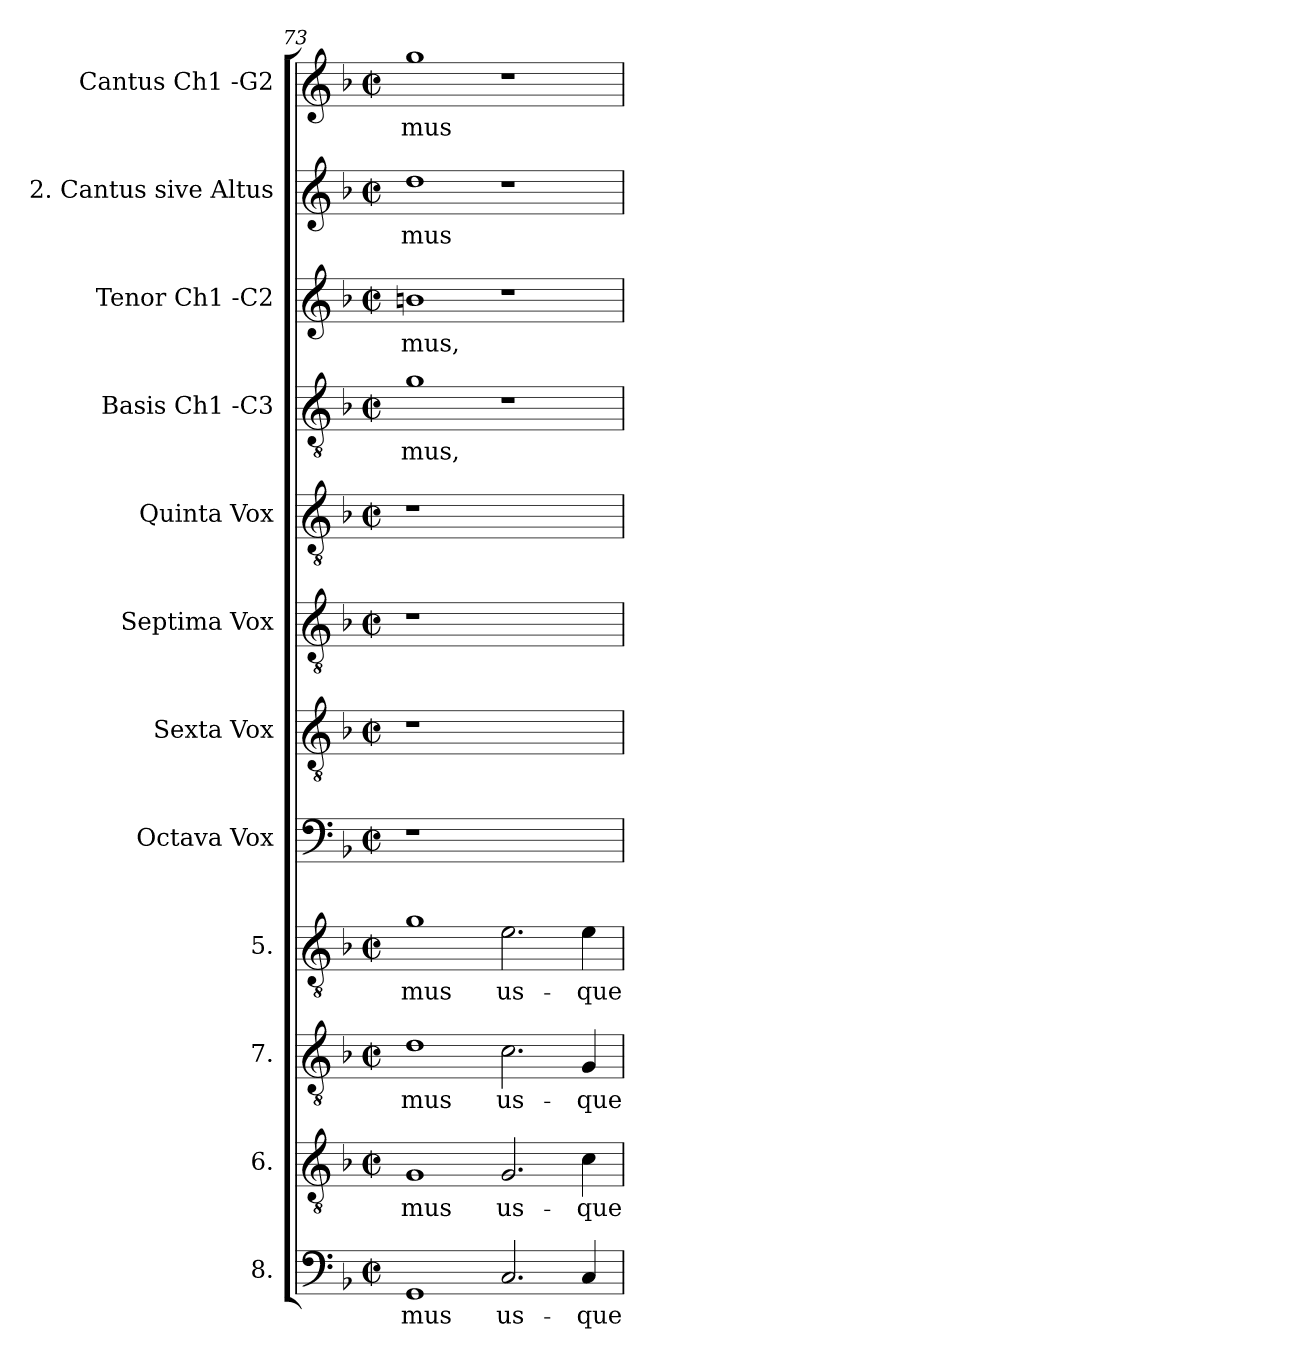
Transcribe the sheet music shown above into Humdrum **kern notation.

**kern	**text	**kern	**text	**kern	**text	**kern	**text	**kern	**kern	**kern	**kern	**kern	**text	**kern	**text	**kern	**text	**kern	**text
*part12	*part12	*part11	*part11	*part10	*part10	*part9	*part9	*part8	*part7	*part6	*part5	*part4	*part4	*part3	*part3	*part2	*part2	*part1	*part1
*staff12	*staff12	*staff11	*staff11	*staff10	*staff10	*staff9	*staff9	*staff8	*staff7	*staff6	*staff5	*staff4	*staff4	*staff3	*staff3	*staff2	*staff2	*staff1	*staff1
*I"8.	*	*I"6.	*	*I"7.	*	*I"5.	*	*I"Octava  Vox	*I"Sexta  Vox	*I"Septima  Vox	*I"Quinta  Vox	*I"Basis  Ch1 -C3	*	*I"Tenor  Ch1 -C2	*	*I"2. Cantus sive  Altus	*	*I"Cantus  Ch1 -G2	*
*	*	*	*	*	*	*	*	*	*	*	*	*I'B	*	*I'T	*	*I'A	*	*I'C	*
*clefF4	*	*clefGv2	*	*clefGv2	*	*clefGv2	*	*clefF4	*clefGv2	*clefGv2	*clefGv2	*clefGv2	*	*clefG2	*	*clefG2	*	*clefG2	*
*k[b-]	*	*k[b-]	*	*k[b-]	*	*k[b-]	*	*k[b-]	*k[b-]	*k[b-]	*k[b-]	*k[b-]	*	*k[b-]	*	*k[b-]	*	*k[b-]	*
*F:	*	*F:	*	*F:	*	*F:	*	*F:	*F:	*F:	*F:	*F:	*	*F:	*	*F:	*	*F:	*
*M2/2	*	*M2/2	*	*M2/2	*	*M2/2	*	*M2/2	*M2/2	*M2/2	*M2/2	*M2/2	*	*M2/2	*	*M2/2	*	*M2/2	*
*met(c|)	*	*met(c|)	*	*met(c|)	*	*met(c|)	*	*met(c|)	*met(c|)	*met(c|)	*met(c|)	*met(c|)	*	*met(c|)	*	*met(c|)	*	*met(c|)	*
=73	=73	=73	=73	=73	=73	=73	=73	=73	=73	=73	=73	=73	=73	=73	=73	=73	=73	=73	=73
!	!LO:LY:b:cj	!	!LO:LY:b:cj	!	!LO:LY:b:cj	!	!LO:LY:b:cj	!	!	!	!	!	!LO:LY:b:cj	!	!LO:LY:b:cj	!	!LO:LY:b:cj	!	!LO:LY:b:cj
1GG	-mus	1G	-mus	1d	-mus	1g	-mus	1r	1r	1r	1r	1g	-mus,	1bn	-mus,	1dd	-mus	1gg	-mus
!	!LO:LY:b:cj	!	!LO:LY:b:cj	!	!LO:LY:b:cj	!	!LO:LY:b:cj	!	!	!	!	!	!	!	!	!	!	!	!
2.C/	us-	2.G/	us-	2.c\	us-	2.e\	us-	1ryy	1ryy	1ryy	1ryy	1r	.	1r	.	1r	.	1r	.
!	!LO:LY:b:cj	!	!LO:LY:b:cj	!	!LO:LY:b:cj	!	!LO:LY:b:cj	!	!	!	!	!	!	!	!	!	!	!	!
4C/	-que	4c\	-que	4G/	-que	4e\	-que	.	.	.	.	.	.	.	.	.	.	.	.
=	=	=	=	=	=	=	=	=	=	=	=	=	=	=	=	=	=	=	=
*-	*-	*-	*-	*-	*-	*-	*-	*-	*-	*-	*-	*-	*-	*-	*-	*-	*-	*-	*-
